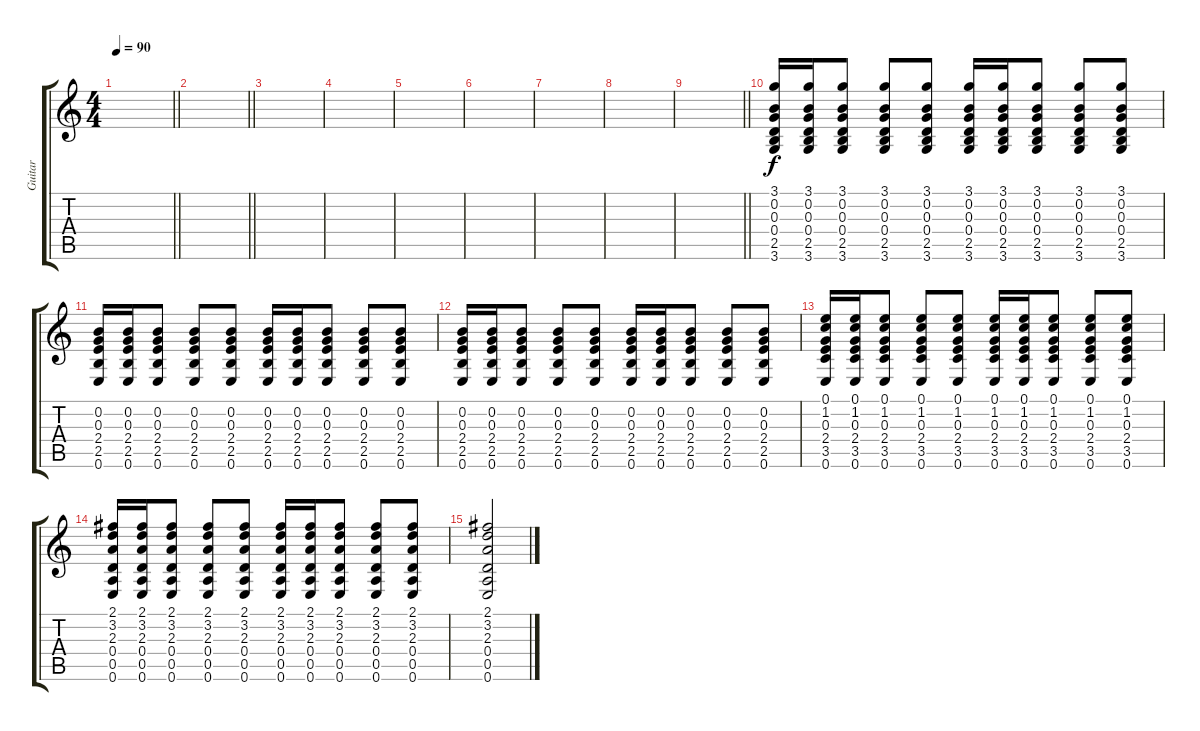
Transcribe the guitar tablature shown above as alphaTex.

\track ("Guitar" "Guitar") {instrument acousticguitarsteel}
\staff {score tabs}
\tuning (E4 B3 G3 D3 A2 E2) {hide}
\ts (4 4)
\tempo 90
\clef g2
\barLineRight lightlight
\ks c
|
\barLineRight lightlight
|
|
|
|
|
|
|
\barLineRight lightlight
|
(3.1 0.2 0.3 0.4 2.5 3.6).16 (3.1 0.2 0.3 0.4 2.5 3.6).16 (3.1 0.2 0.3 0.4 2.5 3.6).8 (3.1 0.2 0.3 0.4 2.5 3.6).8 (3.1 0.2 0.3 0.4 2.5 3.6).8 (3.1 0.2 0.3 0.4 2.5 3.6).16 (3.1 0.2 0.3 0.4 2.5 3.6).16 (3.1 0.2 0.3 0.4 2.5 3.6).8 (3.1 0.2 0.3 0.4 2.5 3.6).8 (3.1 0.2 0.3 0.4 2.5 3.6).8 |
(0.2 0.3 2.4 2.5 0.6).16 (0.2 0.3 2.4 2.5 0.6).16 (0.2 0.3 2.4 2.5 0.6).8 (0.2 0.3 2.4 2.5 0.6).8 (0.2 0.3 2.4 2.5 0.6).8 (0.2 0.3 2.4 2.5 0.6).16 (0.2 0.3 2.4 2.5 0.6).16 (0.2 0.3 2.4 2.5 0.6).8 (0.2 0.3 2.4 2.5 0.6).8 (0.2 0.3 2.4 2.5 0.6).8 |
(0.2 0.3 2.4 2.5 0.6).16 (0.2 0.3 2.4 2.5 0.6).16 (0.2 0.3 2.4 2.5 0.6).8 (0.2 0.3 2.4 2.5 0.6).8 (0.2 0.3 2.4 2.5 0.6).8 (0.2 0.3 2.4 2.5 0.6).16 (0.2 0.3 2.4 2.5 0.6).16 (0.2 0.3 2.4 2.5 0.6).8 (0.2 0.3 2.4 2.5 0.6).8 (0.2 0.3 2.4 2.5 0.6).8 |
(0.1 1.2 0.3 2.4 3.5 0.6).16 (0.1 1.2 0.3 2.4 3.5 0.6).16 (0.1 1.2 0.3 2.4 3.5 0.6).8 (0.1 1.2 0.3 2.4 3.5 0.6).8 (0.1 1.2 0.3 2.4 3.5 0.6).8 (0.1 1.2 0.3 2.4 3.5 0.6).16 (0.1 1.2 0.3 2.4 3.5 0.6).16 (0.1 1.2 0.3 2.4 3.5 0.6).8 (0.1 1.2 0.3 2.4 3.5 0.6).8 (0.1 1.2 0.3 2.4 3.5 0.6).8 |
(2.1 3.2 2.3 0.4 0.5 0.6).16 (2.1 3.2 2.3 0.4 0.5 0.6).16 (2.1 3.2 2.3 0.4 0.5 0.6).8 (2.1 3.2 2.3 0.4 0.5 0.6).8 (2.1 3.2 2.3 0.4 0.5 0.6).8 (2.1 3.2 2.3 0.4 0.5 0.6).16 (2.1 3.2 2.3 0.4 0.5 0.6).16 (2.1 3.2 2.3 0.4 0.5 0.6).8 (2.1 3.2 2.3 0.4 0.5 0.6).8 (2.1 3.2 2.3 0.4 0.5 0.6).8 |
(2.1 3.2 2.3 0.4 0.5 0.6).2
